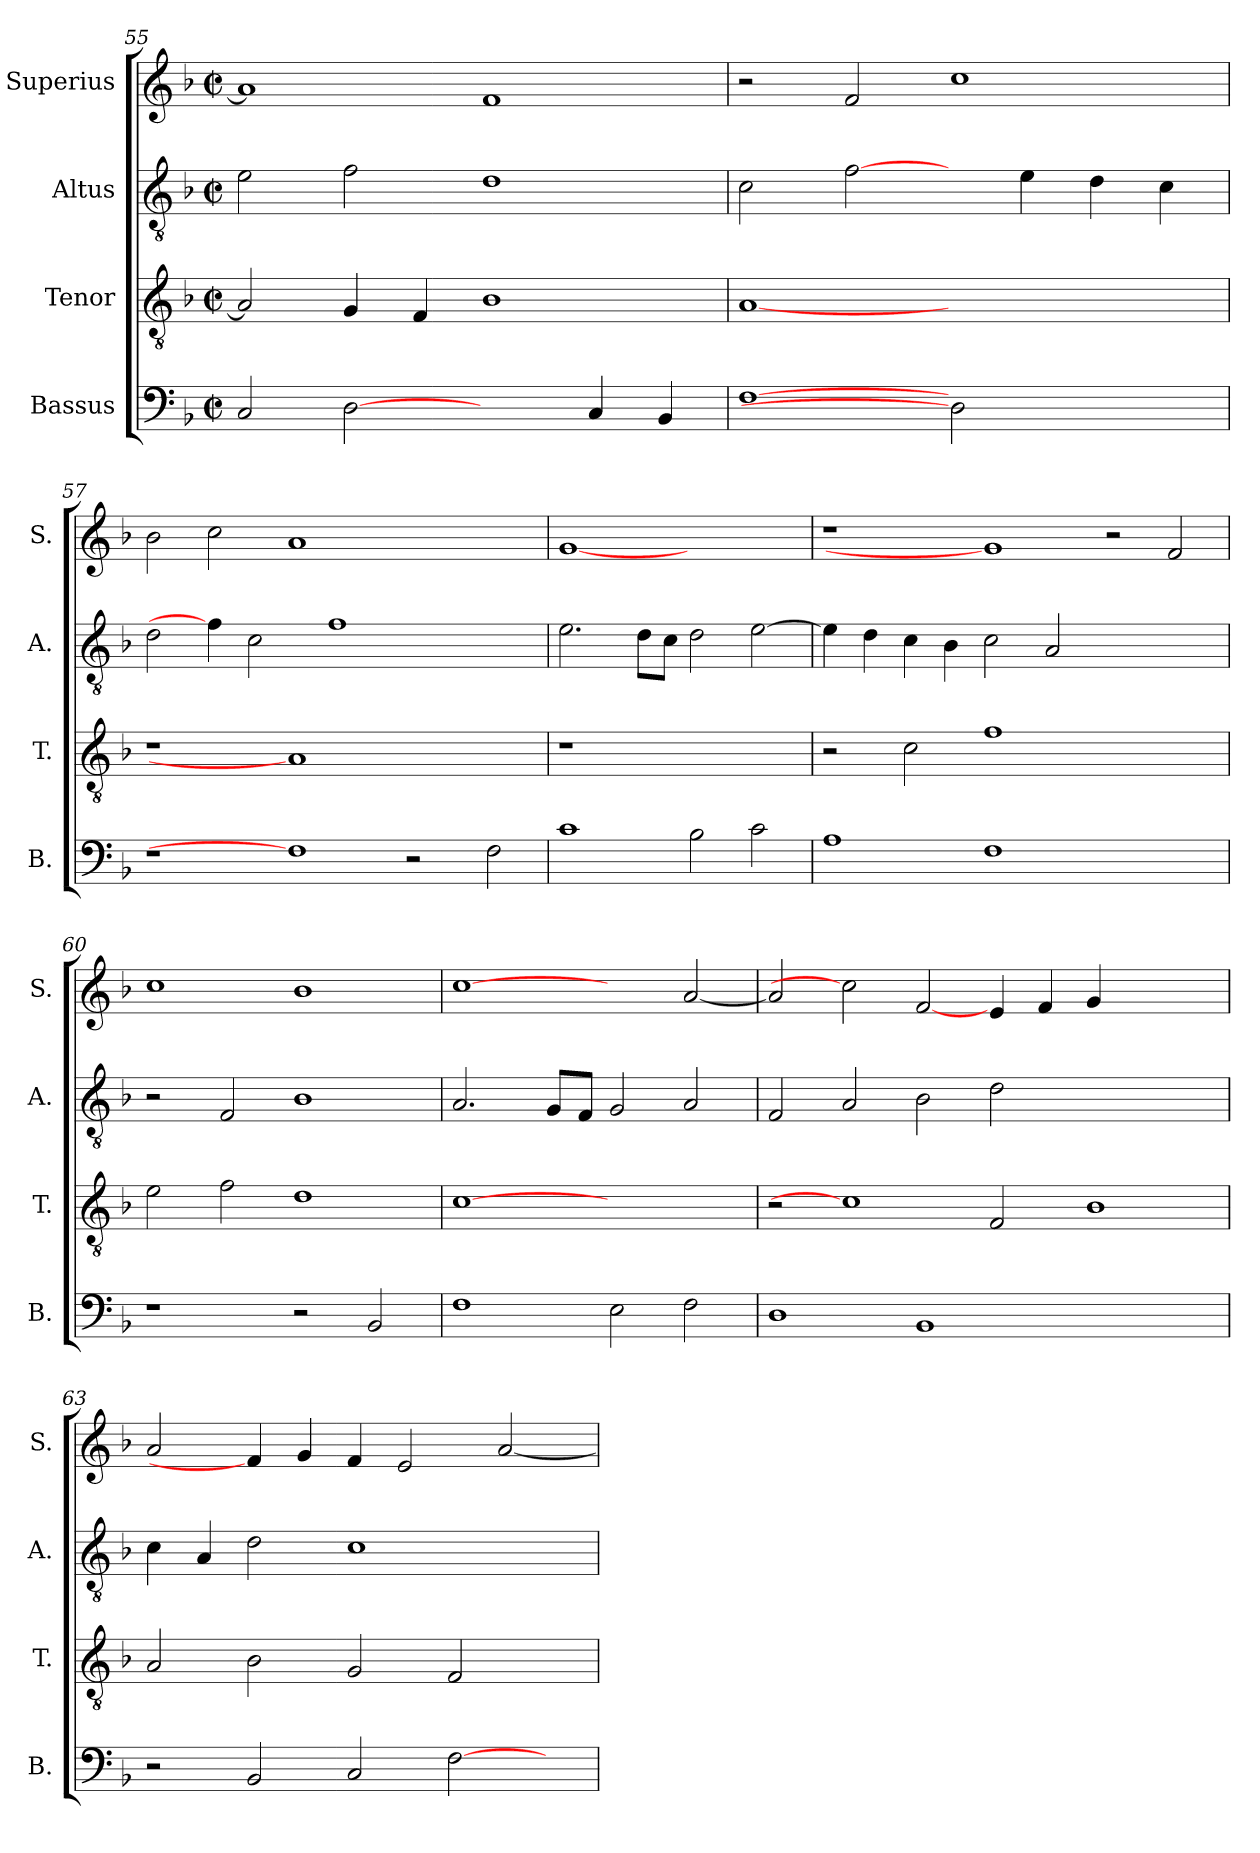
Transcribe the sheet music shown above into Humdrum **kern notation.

**kern	**kern	**kern	**kern
*part4	*part3	*part2	*part1
*staff4	*staff3	*staff2	*staff1
*I"Bassus	*I"Tenor	*I"Altus	*I"Superius
*I'B.	*I'T.	*I'A.	*I'S.
*clefF4	*clefGv2	*clefGv2	*clefG2
*	*ITrd7c12	*ITrd7c12	*
*k[b-]	*k[b-]	*k[b-]	*k[b-]
*F:	*F:	*F:	*F:
*M2/2	*M2/2	*M2/2	*M2/2
*met(c|)	*met(c|)	*met(c|)	*met(c|)
=55	=55	=55	=55
2Ci/	2AAi/]	2Ei\	1ai]
[2Di	4GGi/	2Fi\	.
.	4FFi/	.	.
2ryy	1BB-i	1Di	1fi
4Ci/	.	.	.
4BB-i/	.	.	.
=56	=56	=56	=56
[1Fi	[1AAi	2Ci\	2r
.	.	[2Fi\	2fi/
2Di]	1ryy	4ryy	1cci
.	.	4Ei\	.
2ryy	.	4Di\	.
.	.	4Ci\	.
=57	=57	=57	=57
!	!LO:N:vis=1	!	!
1r	1r	2Di\	2b-i\
.	.	4Fi\]	2cci\
.	.	2Ci\	.
1Fi]	1AAi]	.	1ai
.	.	1Fi	.
2r	1ryy	.	1ryy
.	.	2.ryy	.
2Fi\	.	.	.
!!LO:PB:g=z
=58	=58	=58	=58
!	!LO:N:vis=1	!	!
1ci	1r	2.Ei\	[1gi
.	.	8Di\L	.
.	.	8Ci\J	.
2B-i\	1ryy	2Di\	1ryy
2ci\	.	[>2Ei\	.
=59	=59	=59	=59
1Ai	2r	4Ei\]	1r
.	.	4Di\	.
.	2Ci\	4Ci\	.
.	.	4BB-i\	.
1Fi	1Fi	2Ci\	1gi]
.	.	2AAi/	.
1ryy	1ryy	1ryy	2r
.	.	.	2fi/
=60	=60	=60	=60
1r	2Ei\	2r	1cci
.	2Fi\	2FFi/	.
2r	1Di	1BB-i	1b-i
2BB-i/	.	.	.
=61	=61	=61	=61
1Fi	[1Ci	2.AAi/	[1cci
.	.	8GGi/L	.
.	.	8FFi/J	.
2Ei\	1ryy	2GGi/	2ryy
2Fi\	.	2AAi/	[<2ai/
=62	=62	=62	=62
1Di	2r	2FFi/	2ai/]
.	1Ci]	2AAi/	2cci]
1BB-i	.	2BB-i\	[2fi/
.	2FFi/	2Di\	4ei/
.	.	.	4fi/
1ryy	1BB-i	1ryy	4gi/
.	.	.	2.ryy
!!LO:LB:g=z
=63	=63	=63	=63
2r	2AAi/	4Ci\	2ai/
.	.	4AAi/	.
2BB-i/	2BB-i\	2Di\	4fi/]
.	.	.	4gi/
2Ci/	2GGi/	1Ci	4fi/
.	.	.	2ei/
[>2Fi\	2FFi/	.	.
.	.	.	[<2ai/
4ryy	4ryy	4ryy	.
=	=	=	=
*-	*-	*-	*-
